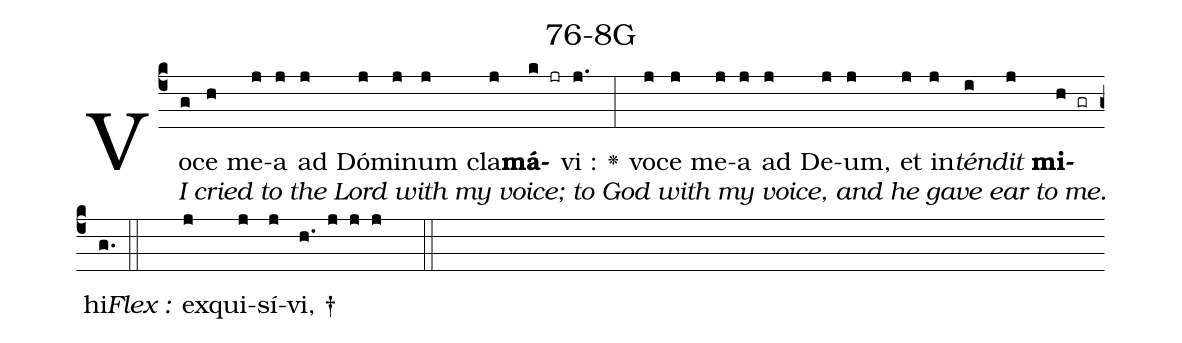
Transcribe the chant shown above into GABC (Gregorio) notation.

name: 76-8G;
%%
(c4) Vo[I cried to the Lord with my voice; to God with my voice, and he gave ear to me.](g)ce(h) me(j)a(j) ad(j) Dó(j)mi(j)num(j) cla(j)<b>má</b>(k jr)vi :(j.) <v>\greheightstar</v>(:) vo(j)ce(j) me(j)a(j) ad(j) De(j)um,(j) et(j) in(j)<i>tén</i>(i)<i>dit</i>(j) <b>mi</b>(h gr)hi.(g.) (::)
<i>Flex :</i>()  ex(j)qui(j)sí(j)vi, †(h. j j j  ::)
